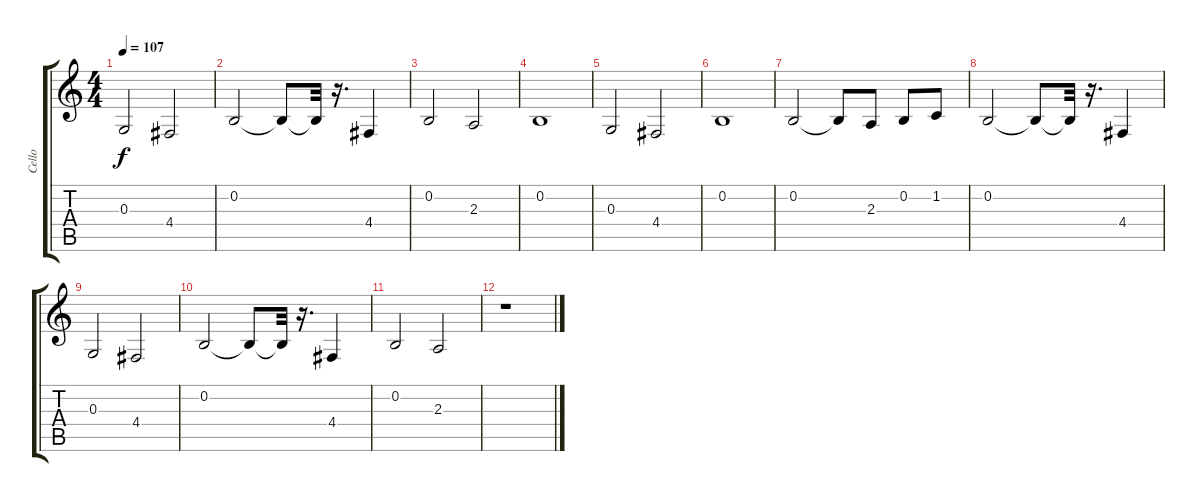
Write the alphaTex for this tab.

\track ("Cello" "Cello") {instrument cello}
\staff {score tabs}
\tuning (E4 B3 G3 D3 A2 E2) {hide}
\ts (4 4)
\tempo 107
\clef g2
\ks c
0.3.2{dy f} 4.4.2 |
0.2.2 0.2{t}.8 0.2{t}.32 r.16{d} 4.4.4 |
0.2.2 2.3.2 |
0.2.1 |
0.3.2 4.4.2 |
0.2.1 |
0.2.2 0.2{t}.8 2.3.8 0.2.8 1.2.8 |
0.2.2 0.2{t}.8 0.2{t}.32 r.16{d} 4.4.4 |
0.3.2 4.4.2 |
0.2.2 0.2{t}.8 0.2{t}.32 r.16{d} 4.4.4 |
0.2.2 2.3.2 |
r.1
